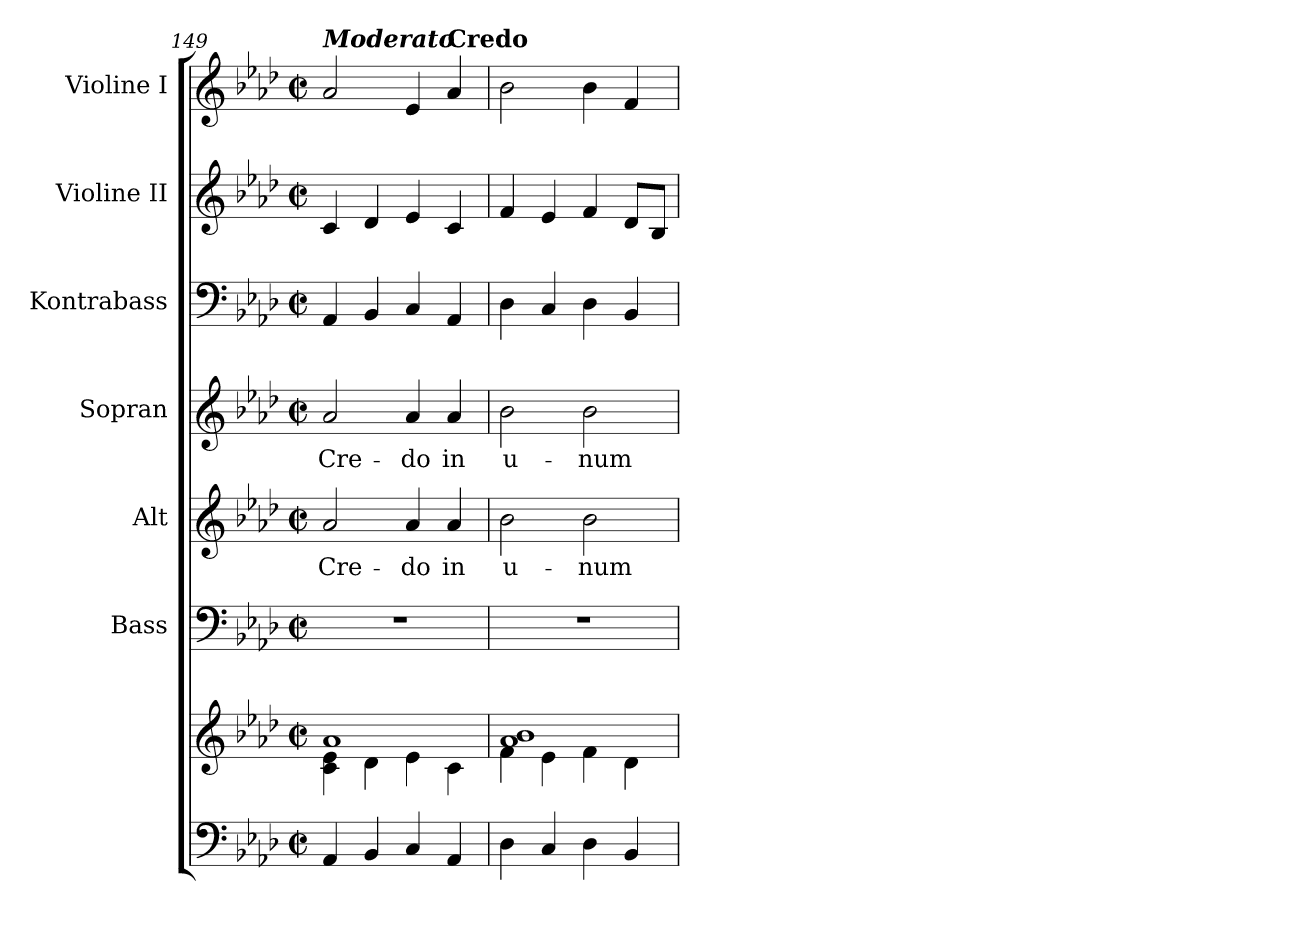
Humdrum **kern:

**kern	**kern	**kern	**kern	**text	**kern	**text	**kern	**kern	**kern
*part7	*part7	*part6	*part5	*part5	*part4	*part4	*part3	*part2	*part1
*staff8	*staff7	*staff6	*staff5	*staff5	*staff4	*staff4	*staff3	*staff2	*staff1
*	*	*I"Bass	*I"Alt	*	*I"Sopran	*	*I"Kontrabass	*I"Violine II	*I"Violine I
*	*	*I'B.	*I'A.	*	*I'S.	*	*I'Kb.	*I'Vl. II	*I'Vl. I
!!LO:PB:g=z
*clefF4	*clefG2	*clefF4	*clefG2	*	*clefG2	*	*clefF4	*clefG2	*clefG2
*	*	*	*	*	*	*	*ITrd7c12	*	*
*k[b-e-a-d-]	*k[b-e-a-d-]	*k[b-e-a-d-]	*k[b-e-a-d-]	*	*k[b-e-a-d-]	*	*k[b-e-a-d-]	*k[b-e-a-d-]	*k[b-e-a-d-]
*A-:	*A-:	*A-:	*A-:	*	*A-:	*	*A-:	*A-:	*A-:
*M2/2	*M2/2	*M2/2	*M2/2	*	*M2/2	*	*M2/2	*M2/2	*M2/2
*met(c|)	*met(c|)	*met(c|)	*met(c|)	*	*met(c|)	*	*met(c|)	*met(c|)	*met(c|)
=149	=149	=149	=149	=149	=149	=149	=149	=149	=149
*	*^	*	*	*	*	*	*	*	*
!	!	!	!	!	!	!	!	!	!	!LO:TX:a:Bi:t=Moderato
!	!	!	!	!	!LO:LY:b	!	!LO:LY:b	!	!	!
4AA-/	1a-	4c\ 4e-\	1r	2a-/	Cre-	2a-/	Cre-	4AAA-/	4c/	2a-/
4BB-/	.	4d-\	.	.	.	.	.	4BBB-/	4d-/	.
!	!	!	!	!	!LO:LY:b	!	!LO:LY:b	!	!	!
4C/	.	4e-\	.	4a-/	-do	4a-/	-do	4CC/	4e-/	4e-/
!	!	!	!	!	!	!	!	!	!	!LO:TX:a:B:t=Credo
!	!	!	!	!	!LO:LY:b	!	!LO:LY:b	!	!	!
4AA-/	.	4c\	.	4a-/	in	4a-/	in	4AAA-/	4c/	4a-/
=150	=150	=150	=150	=150	=150	=150	=150	=150	=150	=150
!	!	!	!	!	!LO:LY:b	!	!LO:LY:b	!	!	!
4D-\	1a- 1b-	4f\	1r	2b-\	u-	2b-\	u-	4DD-\	4f/	2b-\
4C/	.	4e-\	.	.	.	.	.	4CC/	4e-/	.
!	!	!	!	!	!LO:LY:b	!	!LO:LY:b	!	!	!
4D-\	.	4f\	.	2b-\	-num	2b-\	-num	4DD-\	4f/	4b-\
4BB-/	.	4d-\	.	.	.	.	.	4BBB-/	8d-/L	4f/
.	.	.	.	.	.	.	.	.	8B-/J	.
*	*v	*v	*	*	*	*	*	*	*	*
=	=	=	=	=	=	=	=	=	=
*-	*-	*-	*-	*-	*-	*-	*-	*-	*-
